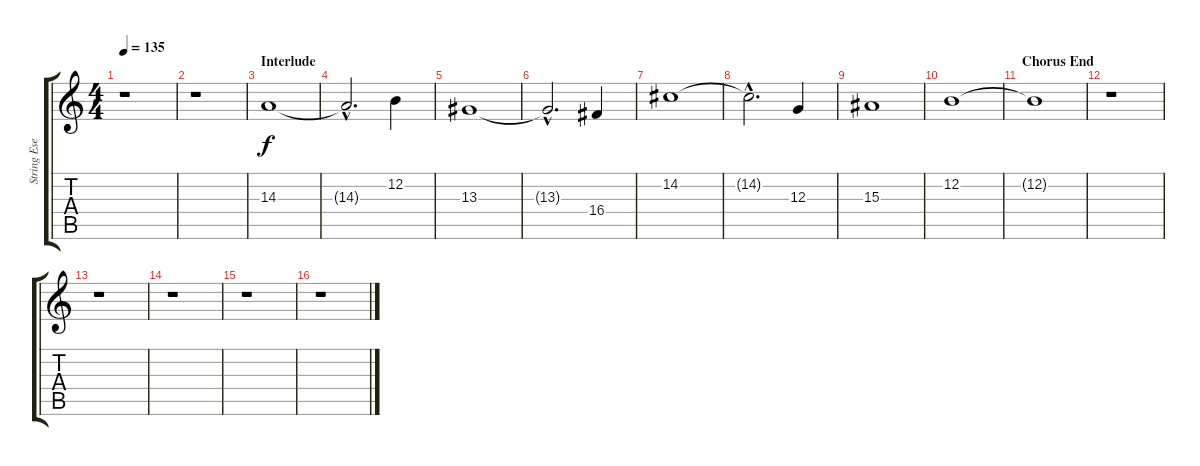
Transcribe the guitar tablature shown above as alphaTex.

\track ("String Esemble" "String Ese") {instrument stringensemble1}
\staff {score tabs}
\tuning (E4 B3 G3 D3 A2 E2) {hide}
\ts (4 4)
\tempo 135
\clef g2
\ks c
r.1{dy f} |
r.1 |
\section ("" "Interlude")
14.3.1 |
14.3{hac t}.2{d} 12.2.4 |
13.3.1 |
13.3{hac t}.2{d} 16.4.4 |
14.2.1 |
14.2{hac t}.2{d} 12.3.4 |
15.3.1 |
12.2.1 |
\section ("" "Chorus End")
12.2{t}.1{volume 11} |
r.1 |
r.1 |
r.1 |
r.1 |
r.1
